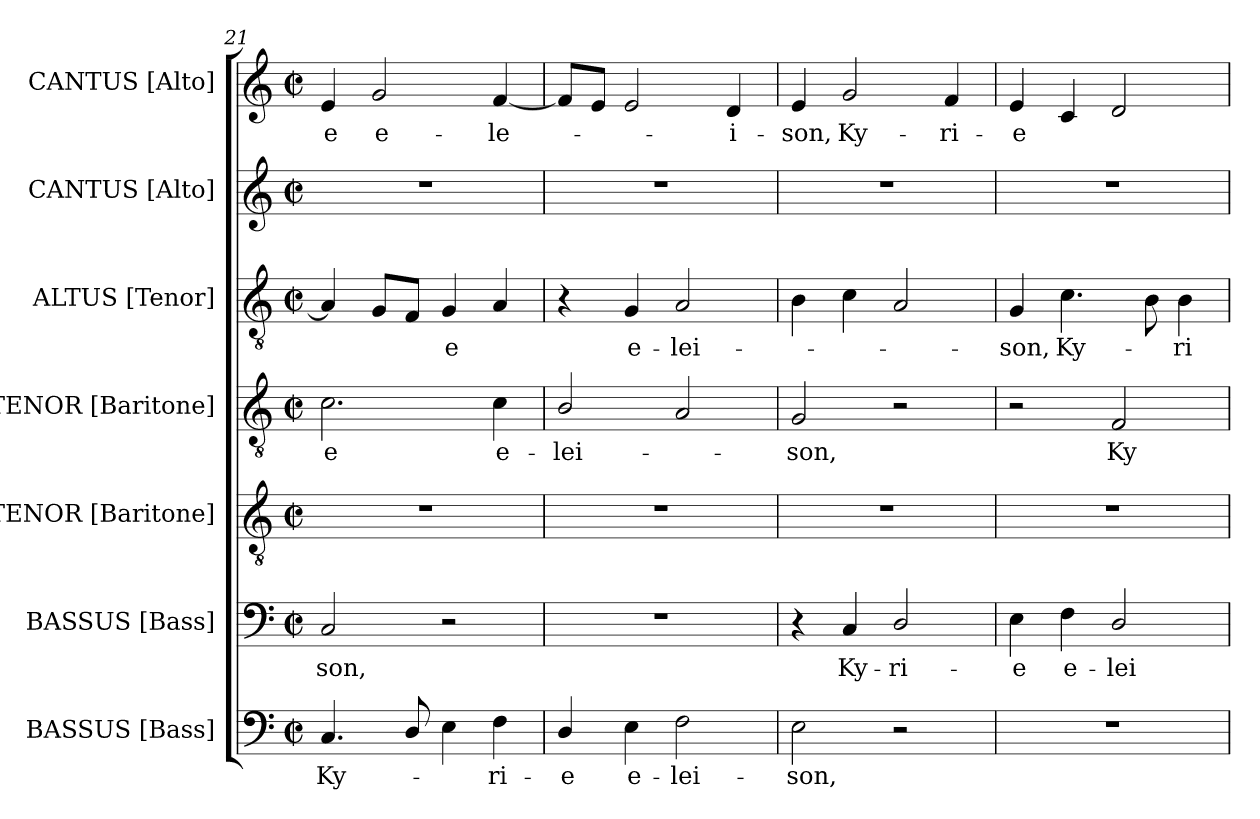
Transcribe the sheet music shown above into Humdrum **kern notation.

**kern	**text	**kern	**text	**kern	**kern	**text	**kern	**text	**kern	**kern	**text
*part7	*part7	*part6	*part6	*part5	*part4	*part4	*part3	*part3	*part2	*part1	*part1
*staff7	*staff7	*staff6	*staff6	*staff5	*staff4	*staff4	*staff3	*staff3	*staff2	*staff1	*staff1
*I"BASSUS [Bass]	*	*I"BASSUS [Bass]	*	*I"TENOR [Baritone]	*I"TENOR [Baritone]	*	*I"ALTUS [Tenor]	*	*I"CANTUS [Alto]	*I"CANTUS [Alto]	*
*I'B.	*	*I'B.	*	*I'Bar.	*I'Bar.	*	*I'T.	*	*I'A.	*I'A.	*
*clefF4	*	*clefF4	*	*clefGv2	*clefGv2	*	*clefGv2	*	*clefG2	*clefG2	*
*	*	*	*	*ITrd7c12	*ITrd7c12	*	*ITrd7c12	*	*	*	*
*k[]	*	*k[]	*	*k[]	*k[]	*	*k[]	*	*k[]	*k[]	*
*C:	*	*C:	*	*C:	*C:	*	*C:	*	*C:	*C:	*
*M2/2	*	*M2/2	*	*M2/2	*M2/2	*	*M2/2	*	*M2/2	*M2/2	*
*met(c|)	*	*met(c|)	*	*met(c|)	*met(c|)	*	*met(c|)	*	*met(c|)	*met(c|)	*
=21	=21	=21	=21	=21	=21	=21	=21	=21	=21	=21	=21
!	!LO:LY:b:color=#000000	!	!	!	!	!	!	!	!	!	!
!	!	!	!LO:LY:b:color=#000000	!	!	!	!	!	!	!	!
!	!	!	!	!	!	!LO:LY:b:color=#000000	!	!	!	!	!
!	!	!	!	!	!	!	!	!	!	!	!LO:LY:b:color=#000000
4.Ci/	Ky-	2Ci/	-son,	1r	2.Ci\	-e	4AAi/]	.	1r	4ei/	-e
!	!	!	!	!	!	!	!	!	!	!	!LO:LY:b:color=#000000
.	.	.	.	.	.	.	8GGi/L	.	.	2gi/	e-
8Di/	.	.	.	.	.	.	8FFi/J	.	.	.	.
!	!	!	!	!	!	!	!	!LO:LY:b:color=#000000	!	!	!
4Ei\	.	2r	.	.	.	.	4GGi/	-e	.	.	.
!	!LO:LY:b:color=#000000	!	!	!	!	!	!	!	!	!	!
!	!	!	!	!	!	!LO:LY:b:color=#000000	!	!	!	!	!
!	!	!	!	!	!	!	!	!	!	!	!LO:LY:b:color=#000000
4Fi\	-ri-	.	.	.	4Ci\	e-	4AAi/	.	.	[<4fi/	-le-
=22	=22	=22	=22	=22	=22	=22	=22	=22	=22	=22	=22
!	!LO:LY:b:color=#000000	!	!	!	!	!	!	!	!	!	!
!	!	!	!	!	!	!LO:LY:b:color=#000000	!	!	!	!	!
4Di/	-e	1r	.	1r	2BBi/	-lei-	4r	.	1r	8fi/L]	.
.	.	.	.	.	.	.	.	.	.	8ei/J	.
!	!LO:LY:b:color=#000000	!	!	!	!	!	!	!	!	!	!
!	!	!	!	!	!	!	!	!LO:LY:b:color=#000000	!	!	!
4Ei\	e-	.	.	.	.	.	4GGi/	e-	.	2ei/	.
!	!LO:LY:b:color=#000000	!	!	!	!	!	!	!	!	!	!
!	!	!	!	!	!	!	!	!LO:LY:b:color=#000000	!	!	!
2Fi\	-lei-	.	.	.	2AAi/	.	2AAi/	-lei-	.	.	.
!	!	!	!	!	!	!	!	!	!	!	!LO:LY:b:color=#000000
.	.	.	.	.	.	.	.	.	.	4di/	-i-
!!LO:LB:g=z
=23	=23	=23	=23	=23	=23	=23	=23	=23	=23	=23	=23
!	!LO:LY:b:color=#000000	!	!	!	!	!	!	!	!	!	!
!	!	!	!	!	!	!LO:LY:b:color=#000000	!	!	!	!	!
!	!	!	!	!	!	!	!	!	!	!	!LO:LY:b:color=#000000
2Ei\	-son,	4r	.	1r	2GGi/	-son,	4BBi\	.	1r	4ei/	-son,
!	!	!	!LO:LY:b:color=#000000	!	!	!	!	!	!	!	!
!	!	!	!	!	!	!	!	!	!	!	!LO:LY:b:color=#000000
.	.	4Ci/	Ky-	.	.	.	4Ci\	.	.	2gi/	Ky-
!	!	!	!LO:LY:b:color=#000000	!	!	!	!	!	!	!	!
2r	.	2Di/	-ri-	.	2r	.	2AAi/	.	.	.	.
!	!	!	!	!	!	!	!	!	!	!	!LO:LY:b:color=#000000
.	.	.	.	.	.	.	.	.	.	4fi/	-ri-
=24	=24	=24	=24	=24	=24	=24	=24	=24	=24	=24	=24
!	!	!	!LO:LY:b:color=#000000	!	!	!	!	!	!	!	!
!	!	!	!	!	!	!	!	!LO:LY:b:color=#000000	!	!	!
!	!	!	!	!	!	!	!	!	!	!	!LO:LY:b:color=#000000
1r	.	4Ei\	-e	1r	2r	.	4GGi/	-son,	1r	4ei/	-e
!	!	!	!LO:LY:b:color=#000000	!	!	!	!	!	!	!	!
!	!	!	!	!	!	!	!	!LO:LY:b:color=#000000	!	!	!
.	.	4Fi\	e-	.	.	.	4.Ci\	Ky-	.	4ci/	.
!	!	!	!LO:LY:b:color=#000000	!	!	!	!	!	!	!	!
!	!	!	!	!	!	!LO:LY:b:color=#000000	!	!	!	!	!
.	.	2Di/	-lei-	.	2FFi/	Ky-	.	.	.	2di/	.
.	.	.	.	.	.	.	8BBi\	.	.	.	.
!	!	!	!	!	!	!	!	!LO:LY:b:color=#000000	!	!	!
.	.	.	.	.	.	.	4BBi\	-ri-	.	.	.
=	=	=	=	=	=	=	=	=	=	=	=
*-	*-	*-	*-	*-	*-	*-	*-	*-	*-	*-	*-
